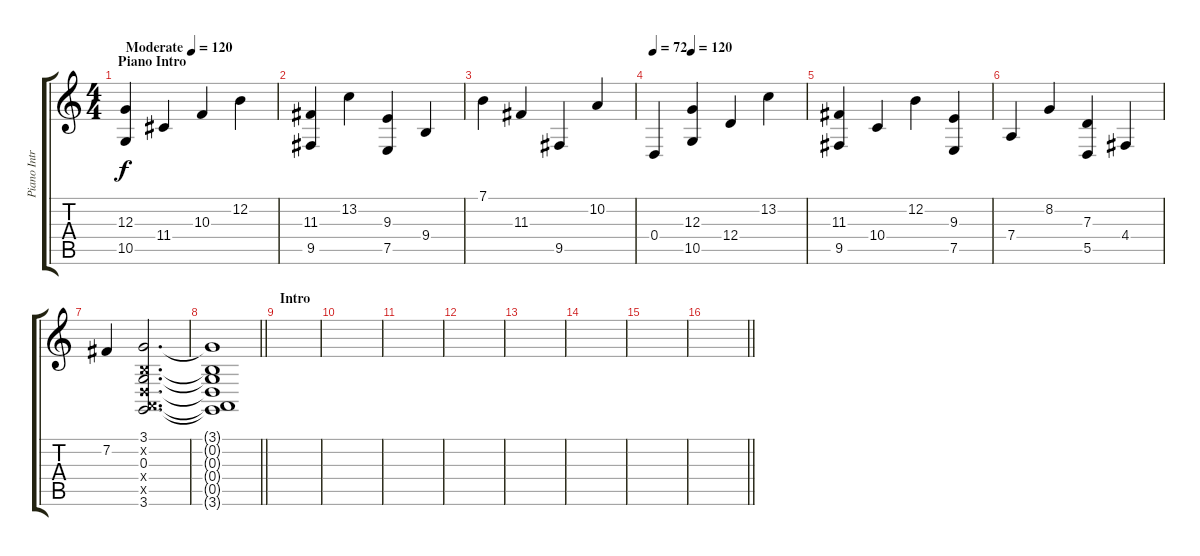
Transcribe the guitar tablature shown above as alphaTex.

\track ("Piano Intro" "Piano Intr") {instrument acousticgrandpiano}
\staff {score tabs}
\tuning (E4 B3 G3 D3 A2 E2) {hide}
\ts (4 4)
\section ("" "Piano Intro")
\tempo (120 "Moderate")
\clef g2
\ks c
(12.3 10.5).4{dy f instrument acousticgrandpiano} 11.4.4 10.3.4 12.2.4 |
(11.3 9.5).4 13.2.4 (9.3 7.5).4 9.4.4 |
7.1.4 11.3.4 9.5.4 10.2.4 |
\tempo 72
\tempo (120 0.25)
0.4.4 (12.3 10.5).4{volume 13} 12.4.4 13.2.4 |
(11.3 9.5).4 10.4.4 12.2.4 (9.3 7.5).4 |
7.4.4 8.2.4 (7.3 5.5).4 4.4.4 |
7.2.4 (3.1 0.2{x} 0.3 0.4{x} 0.5{x} 3.6).2{d} |
\barLineRight lightlight
(3.1{t} 0.2{t} 0.3{t} 0.4{t} 0.5{t} 3.6{t}).1 |
\section ("" "Intro")
|
|
|
|
|
|
|
\barLineRight lightlight
